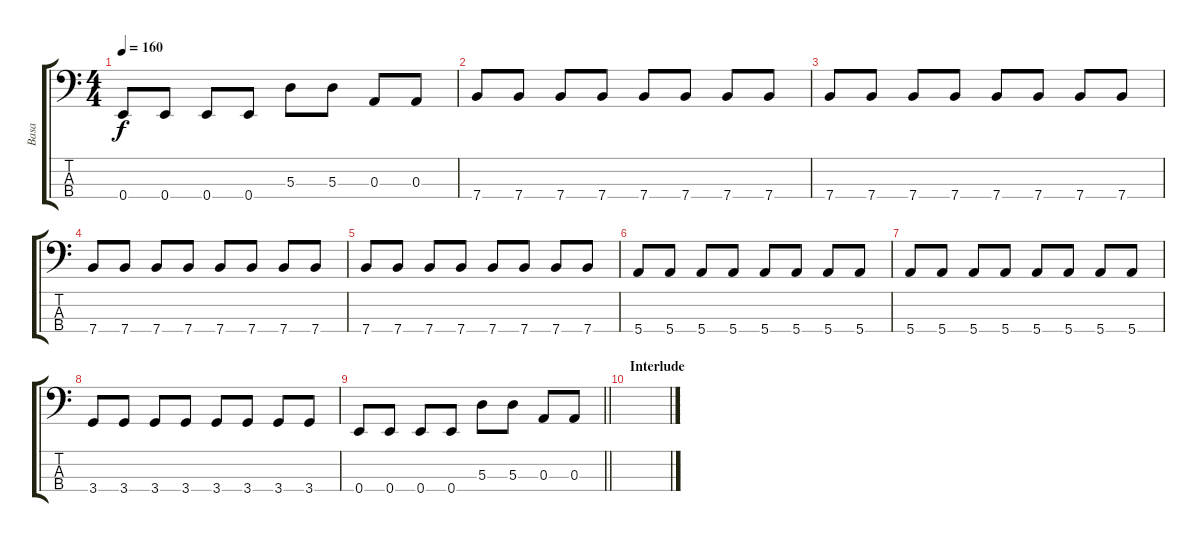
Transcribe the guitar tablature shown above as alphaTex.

\track ("Basa" "Basa") {instrument electricbasspick}
\staff {score tabs}
\tuning (G2 D2 A1 E1) {hide}
\ts (4 4)
\tempo 160
\clef f4
\ks c
0.4.8{dy f} 0.4.8 0.4.8 0.4.8 5.3.8 5.3.8 0.3.8 0.3.8 |
7.4.8 7.4.8 7.4.8 7.4.8 7.4.8 7.4.8 7.4.8 7.4.8 |
7.4.8 7.4.8 7.4.8 7.4.8 7.4.8 7.4.8 7.4.8 7.4.8 |
7.4.8 7.4.8 7.4.8 7.4.8 7.4.8 7.4.8 7.4.8 7.4.8 |
7.4.8 7.4.8 7.4.8 7.4.8 7.4.8 7.4.8 7.4.8 7.4.8 |
5.4.8 5.4.8 5.4.8 5.4.8 5.4.8 5.4.8 5.4.8 5.4.8 |
5.4.8 5.4.8 5.4.8 5.4.8 5.4.8 5.4.8 5.4.8 5.4.8 |
3.4.8 3.4.8 3.4.8 3.4.8 3.4.8 3.4.8 3.4.8 3.4.8 |
\barLineRight lightlight
0.4.8 0.4.8 0.4.8 0.4.8 5.3.8 5.3.8 0.3.8 0.3.8 |
\section ("" "Interlude")
